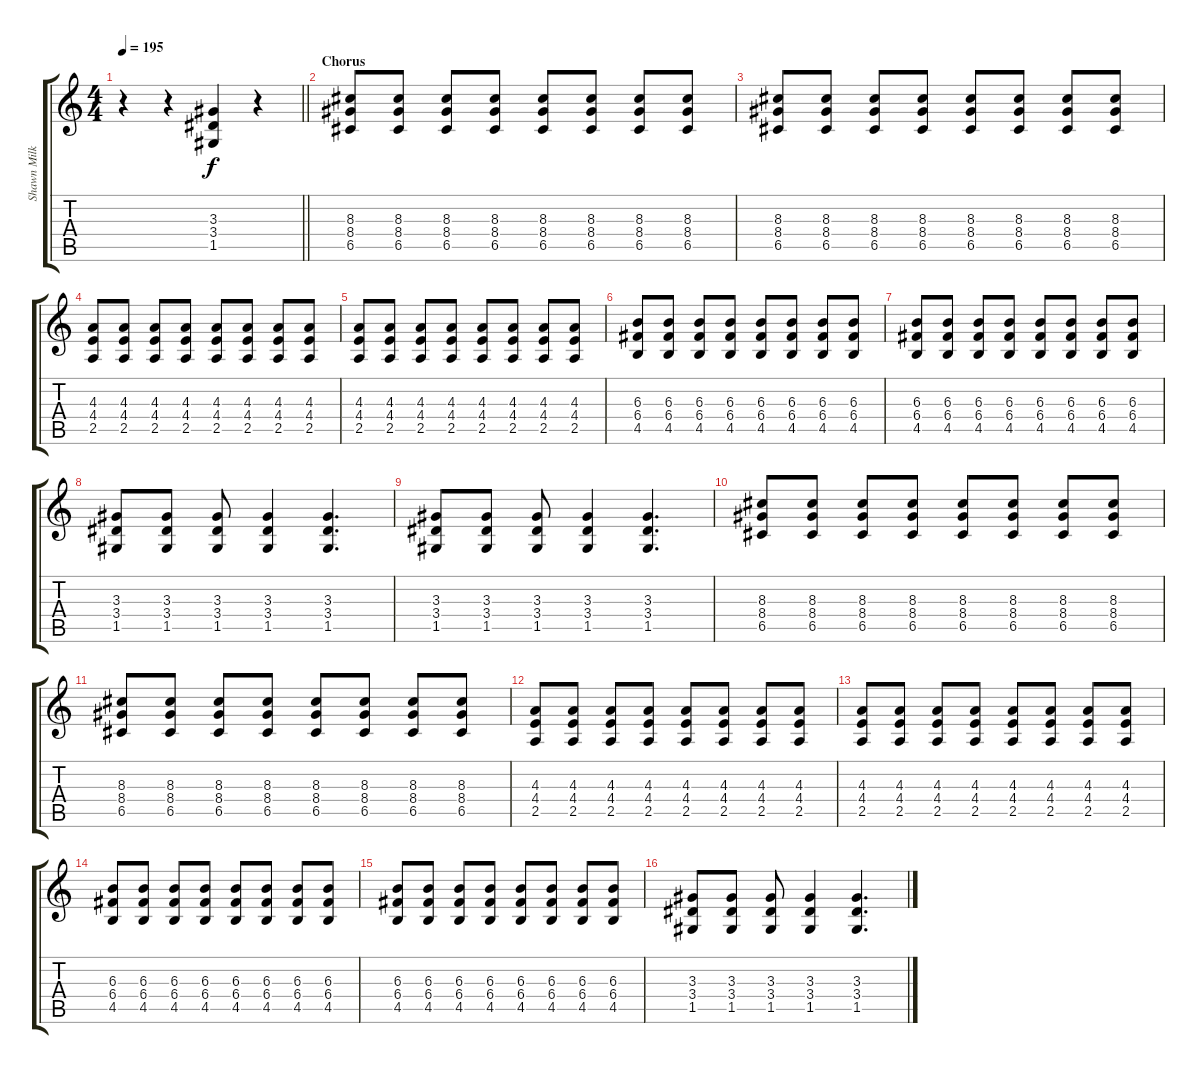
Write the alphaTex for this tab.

\track ("Shawn Milke - Guitar" "Shawn Milk") {instrument distortionguitar}
\staff {score tabs}
\tuning (D4 A3 F3 C3 G2 C2) {hide}
\ts (4 4)
\tempo 195
\clef g2
\barLineRight lightlight
\ks c
r.4{dy f} r.4 (3.3 3.4 1.5).4 r.4 |
\section ("" "Chorus")
(8.3 8.4 6.5).8 (8.3 8.4 6.5).8 (8.3 8.4 6.5).8 (8.3 8.4 6.5).8 (8.3 8.4 6.5).8 (8.3 8.4 6.5).8 (8.3 8.4 6.5).8 (8.3 8.4 6.5).8 |
(8.3 8.4 6.5).8 (8.3 8.4 6.5).8 (8.3 8.4 6.5).8 (8.3 8.4 6.5).8 (8.3 8.4 6.5).8 (8.3 8.4 6.5).8 (8.3 8.4 6.5).8 (8.3 8.4 6.5).8 |
(4.3 4.4 2.5).8 (4.3 4.4 2.5).8 (4.3 4.4 2.5).8 (4.3 4.4 2.5).8 (4.3 4.4 2.5).8 (4.3 4.4 2.5).8 (4.3 4.4 2.5).8 (4.3 4.4 2.5).8 |
(4.3 4.4 2.5).8 (4.3 4.4 2.5).8 (4.3 4.4 2.5).8 (4.3 4.4 2.5).8 (4.3 4.4 2.5).8 (4.3 4.4 2.5).8 (4.3 4.4 2.5).8 (4.3 4.4 2.5).8 |
(6.3 6.4 4.5).8 (6.3 6.4 4.5).8 (6.3 6.4 4.5).8 (6.3 6.4 4.5).8 (6.3 6.4 4.5).8 (6.3 6.4 4.5).8 (6.3 6.4 4.5).8 (6.3 6.4 4.5).8 |
(6.3 6.4 4.5).8 (6.3 6.4 4.5).8 (6.3 6.4 4.5).8 (6.3 6.4 4.5).8 (6.3 6.4 4.5).8 (6.3 6.4 4.5).8 (6.3 6.4 4.5).8 (6.3 6.4 4.5).8 |
(3.3 3.4 1.5).8 (3.3 3.4 1.5).8 (3.3 3.4 1.5).8 (3.3 3.4 1.5).4 (3.3 3.4 1.5).4{d} |
(3.3 3.4 1.5).8 (3.3 3.4 1.5).8 (3.3 3.4 1.5).8 (3.3 3.4 1.5).4 (3.3 3.4 1.5).4{d} |
(8.3 8.4 6.5).8 (8.3 8.4 6.5).8 (8.3 8.4 6.5).8 (8.3 8.4 6.5).8 (8.3 8.4 6.5).8 (8.3 8.4 6.5).8 (8.3 8.4 6.5).8 (8.3 8.4 6.5).8 |
(8.3 8.4 6.5).8 (8.3 8.4 6.5).8 (8.3 8.4 6.5).8 (8.3 8.4 6.5).8 (8.3 8.4 6.5).8 (8.3 8.4 6.5).8 (8.3 8.4 6.5).8 (8.3 8.4 6.5).8 |
(4.3 4.4 2.5).8 (4.3 4.4 2.5).8 (4.3 4.4 2.5).8 (4.3 4.4 2.5).8 (4.3 4.4 2.5).8 (4.3 4.4 2.5).8 (4.3 4.4 2.5).8 (4.3 4.4 2.5).8 |
(4.3 4.4 2.5).8 (4.3 4.4 2.5).8 (4.3 4.4 2.5).8 (4.3 4.4 2.5).8 (4.3 4.4 2.5).8 (4.3 4.4 2.5).8 (4.3 4.4 2.5).8 (4.3 4.4 2.5).8 |
(6.3 6.4 4.5).8 (6.3 6.4 4.5).8 (6.3 6.4 4.5).8 (6.3 6.4 4.5).8 (6.3 6.4 4.5).8 (6.3 6.4 4.5).8 (6.3 6.4 4.5).8 (6.3 6.4 4.5).8 |
(6.3 6.4 4.5).8 (6.3 6.4 4.5).8 (6.3 6.4 4.5).8 (6.3 6.4 4.5).8 (6.3 6.4 4.5).8 (6.3 6.4 4.5).8 (6.3 6.4 4.5).8 (6.3 6.4 4.5).8 |
(3.3 3.4 1.5).8 (3.3 3.4 1.5).8 (3.3 3.4 1.5).8 (3.3 3.4 1.5).4 (3.3 3.4 1.5).4{d}
